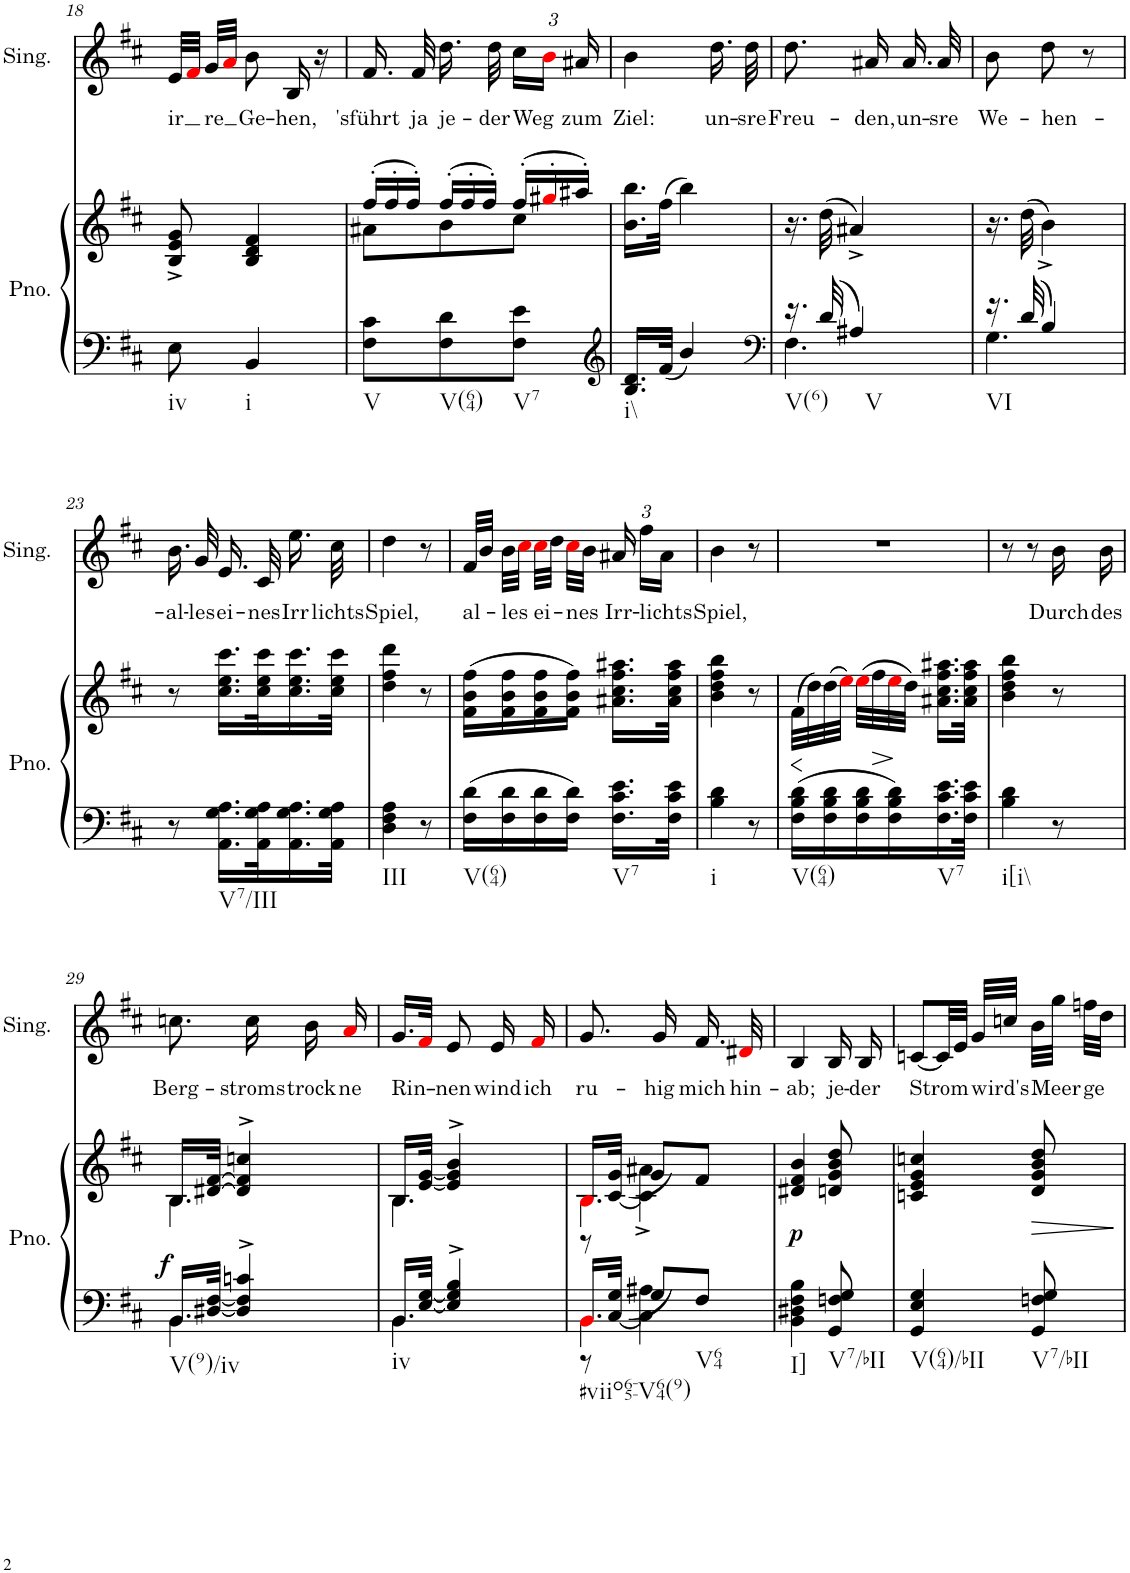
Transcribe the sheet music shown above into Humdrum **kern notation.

**kern	**kern	**dynam	**kern	**text
*part2	*part2	*part2	*part1	*part1
*staff3	*staff2	*staff2/3	*staff1	*staff1
*I"Pianoforte	*	*	*I"Singstimme	*
*I'Pno.	*	*	*I'Sing.	*
!!LO:PB:g=z
*clefF4	*clefG2	*	*clefG2	*
*k[f#c#]	*k[f#c#]	*	*k[f#c#]	*
*M3/8	*M3/8	*	*M3/8	*
=18	=18	=18	=18	=18
!LO:TX:b:t=iv	!	!	!	!
!	!	!	!	!LO:LY:b
8E\	8B/^ 8e/^ 8g/^	.	32e/LLL	ir
.	.	.	32f#i/JJJ	.
!	!	!	!	!LO:LY:b
.	.	.	32g/LLL	re
.	.	.	32ai/JJJ	.
!LO:TX:b:t=i	!	!	!	!
!	!	!	!	!LO:LY:b
4BB/	4B/ 4d/ 4f#/	.	8b\	Ge-
!	!	!	!	!LO:LY:b
.	.	.	16B/	-hen,
.	.	.	16r	.
=19	=19	=19	=19	=19
*	*Xtuplet	*	*	*
*	*^	*	*	*
!LO:TX:b:t=V	!	!	!	!	!
!	!	!	!	!	!LO:LY:b
8F#\ 8c#\L	(24ff#'/LL	8a#X\L	.	16.f#/	'sführt
.	24ff#'/	.	.	.	.
.	24ff#'/JJ)	.	.	.	.
!	!	!	!	!	!LO:LY:b
.	.	.	.	32f#/	ja
!LO:TX:b:t=V(64)	!	!	!	!	!
!	!	!	!	!	!LO:LY:b
8F#\ 8d\	(24ff#'/LL	8b\	.	16.dd\	je-
.	24ff#'/	.	.	.	.
.	24ff#'/JJ)	.	.	.	.
!	!	!	!	!	!LO:LY:b
.	.	.	.	32dd\	-der
*	*	*	*	*Xbrackettup	*
!LO:TX:b:t=V7	!	!	!	!	!
!	!	!	!	!	!LO:LY:b
8F#\ 8e\J	(24ff#'/LL	8cc#\J	.	24cc#\LL	Weg
.	24gg#X'i/	.	.	24bi\JJ	.
!	!	!	!	!	!LO:LY:b
.	24aa#X'/JJ)	.	.	24a#X/	zum
*	*v	*v	*	*	*
=20	=20	=20	=20	=20
*clefG2	*	*	*	*
!LO:TX:b:t=i\\	!	!	!	!
!	!	!	!	!LO:LY:b
16.B/ 16.d/LL	16.b\ 16.bb\LL	.	4b\	Ziel:
32f#/JJk	(32ff#\JJk	.	.	.
4b/	4bb\)	.	.	.
!	!	!	!	!LO:LY:b
.	.	.	16.dd\	un-
!	!	!	!	!LO:LY:b
.	.	.	32dd\	-sre
=21	=21	=21	=21	=21
*clefF4	*	*	*	*
*^	*	*	*	*
!LO:TX:b:t=V(6)	!	!	!	!	!
!	!	!	!	!	!LO:LY:b
16.r	4.F#\	16.r	.	8.dd\	Freu-
32d/	.	(32dd\	.	.	.
!LO:TX:b:t=V	!	!	!	!	!
4A#X/	.	4a#X^/)	.	.	.
!	!	!	!	!	!LO:LY:b
.	.	.	.	16a#X/	-den,
!	!	!	!	!	!LO:LY:b
.	.	.	.	16.a#/	un-
!	!	!	!	!	!LO:LY:b
.	.	.	.	32a#/	-sre
=22	=22	=22	=22	=22	=22
!LO:TX:b:t=VI	!	!	!	!	!
!	!	!	!	!	!LO:LY:b
16.r	4.G\	16.r	.	8b\	We-
32d/	.	(32dd\	.	.	.
!	!	!	!	!	!LO:LY:b
4B/	.	4b^<\)	.	8dd\	-hen-
.	.	.	.	8r	.
*v	*v	*	*	*	*
!!LO:LB:g=z
=23	=23	=23	=23	=23
!	!	!	!	!LO:LY:b
8r	8r	.	16.b\	al-
!	!	!	!	!LO:LY:b
.	.	.	32g/	-les
!LO:TX:b:t=V7/III	!	!	!	!
!	!	!	!	!LO:LY:b
16.AA\ 16.G\ 16.A\LL	16.cc#\ 16.ee\ 16.ccc#\LL	.	16.e/	ei-
!	!	!	!	!LO:LY:b
32AA\ 32G\ 32A\K	32cc#\ 32ee\ 32ccc#\K	.	32c#/	-nes
!	!	!	!	!LO:LY:b
16.AA\ 16.G\ 16.A\	16.cc#\ 16.ee\ 16.ccc#\	.	16.ee\	Irr-
!	!	!	!	!LO:LY:b
32AA\ 32G\ 32A\JJk	32cc#\ 32ee\ 32ccc#\JJk	.	32cc#\	-lichts
=24	=24	=24	=24	=24
!LO:TX:b:t=III	!	!	!	!
!	!	!	!	!LO:LY:b
4D\ 4F#\ 4A\	4dd\ 4ff#\ 4ddd\	.	4dd\	Spiel,
8r	8r	.	8r	.
=25	=25	=25	=25	=25
!LO:TX:b:t=V(64)	!	!	!	!
!	!	!	!	!LO:LY:b
16F#\ 16d\LL	(16f#\ 16b\ 16ff#\LL	.	32f#/LLL	al-
.	.	.	32b/JJJ	.
!	!	!	!	!LO:LY:b
16F#\ 16d\	16f#\ 16b\ 16ff#\	.	32b\LLL	-les
.	.	.	32cc#i\JJJ	.
!	!	!	!	!LO:LY:b
16F#\ 16d\	16f#\ 16b\ 16ff#\	.	32cc#i\LLL	ei-
.	.	.	32dd\JJJ	.
!	!	!	!	!LO:LY:b
16F#\ 16d\JJ	16f#\ 16b\ 16ff#\JJ)	.	32cc#i\LLL	-nes
.	.	.	32b\JJJ	.
!LO:TX:b:t=V7	!	!	!	!
!	!	!	!	!LO:LY:b
16.F#\ 16.c#\ 16.e\LL	16.a#X\ 16.cc#\ 16.ff#\ 16.aa#X\LL	.	24a#X/	Irr-
!	!	!	!	!LO:LY:b
.	.	.	24ff#\LL	-lichts
.	.	.	24a#\JJ	.
32F#\ 32c#\ 32e\JJk	32a#\ 32cc#\ 32ff#\ 32aa#\JJk	.	.	.
=26	=26	=26	=26	=26
!LO:TX:b:t=i	!	!	!	!
!	!	!	!	!LO:LY:b
4B\ 4d\	4b\ 4dd\ 4ff#\ 4bb\	.	4b\	Spiel,
8r	8r	.	8r	.
=27	=27	=27	=27	=27
!LO:TX:b:t=V(64)	!	!	!	!
!	!	!LO:HP:b	!	!
16F#\ 16B\ 16d\LL	(32f#\LLL	<	4.r	.
.	32dd\)	.	.	.
16F#\ 16B\ 16d\	(32dd\	.	.	.
.	32eei\JJJ)	.	.	.
16F#\ 16B\ 16d\	(32eei\LLL	.	.	.
!	!	!LO:HP:b	!	!
.	32ff#\	>	.	.
16F#\ 16B\ 16d\	32eei\	.	.	.
.	32dd\JJJ)	.	.	.
!LO:TX:b:t=V7	!	!	!	!
16.F#\ 16.c#\ 16.e\	16.a#X\ 16.cc#\ 16.ff#\ 16.aa#X\LL	.	.	.
32F#\ 32c#\ 32e\JJk	32a#\ 32cc#\ 32ff#\ 32aa#\JJk	.	.	.
.	.	[ ]	.	.
=28	=28	=28	=28	=28
!LO:TX:b:t=i[i\\	!	!	!	!
4B\ 4d\	4b\ 4dd\ 4ff#\ 4bb\	.	8r	.
.	.	.	8r	.
!	!	!	!	!LO:LY:b
8r	8r	.	16b\	Durch
!	!	!	!	!LO:LY:b
.	.	.	16b\	des
!!LO:LB:g=z
=29	=29	=29	=29	=29
*^	*^	*	*	*
!LO:TX:b:t=V(9)/iv	!	!	!	!	!	!
!	!	!	!	!LO:DY:a=2	!	!LO:LY:b
16.BB/LL	4.BB\	16.B/LL	4.B\	f	8.ccn\	Berg-
[<32D#X/ [<32F#/JJk	.	[32d#X/ [32f#/JJk	.	.	.	.
4D#/]^ 4F#/]^ 4cn/^	.	4d#/]^ 4f#/]^ 4ccn/^	.	.	.	.
!	!	!	!	!	!	!LO:LY:b
.	.	.	.	.	16cc\	-stroms
!	!	!	!	!	!	!LO:LY:b
.	.	.	.	.	16b\	trock-
!	!	!	!	!	!	!LO:LY:b
.	.	.	.	.	16ai/	-ne
=30	=30	=30	=30	=30	=30	=30
!LO:TX:b:t=iv	!	!	!	!	!	!
!	!	!	!	!	!	!LO:LY:b
16.BB/LL	4.BB\	16.B/LL	4.B\	.	16.g/LL	Rin-
[<32E/ [<32G/JJk	.	[<32e/ [<32g/JJk	.	.	32f#i/JJk	.
!	!	!	!	!	!	!LO:LY:b
4E/]^ 4G/]^ 4B/^	.	4e/]^ 4g/]^ 4b/^	.	.	8e/	-nen
!	!	!	!	!	!	!LO:LY:b
.	.	.	.	.	16e/	wind
!	!	!	!	!	!	!LO:LY:b
.	.	.	.	.	16f#i/	ich
=31	=31	=31	=31	=31	=31	=31
*^	*^	*^	*^	*	*	*
!LO:TX:b:t=#viio65-V64(9)	!	!	!	!	!	!	!	!	!	!
!	!	!	!	!	!	!	!	!	!	!LO:LY:b
16.BBi/LL	8ryy	4.BBi\	8r	16.Bi/LL	8ryy	4.Bi\	8r	.	8.g/	ru-
32C#/ 32G/JJk	.	.	.	(<(<32c#/ 32g/JJk	.	.	.	.	.	.
8G/L	4A#X\	.	4C#\	8g/L)	4a#X^\	.	4c#\)	.	.	.
!	!	!	!	!	!	!	!	!	!	!LO:LY:b
.	.	.	.	.	.	.	.	.	16g/	-hig
!LO:TX:b:t=V64	!	!	!	!	!	!	!	!	!	!
!	!	!	!	!	!	!	!	!	!	!LO:LY:b
8F#/J	.	.	.	8f#/J	.	.	.	.	16.f#/	mich
!	!	!	!	!	!	!	!	!	!	!LO:LY:b
.	.	.	.	.	.	.	.	.	32d#Xi/	hin-
*v	*v	*v	*v	*	*	*	*	*	*	*
*	*v	*v	*v	*v	*	*	*
=32	=32	=32	=32	=32
!LO:TX:b:t=I]	!	!	!	!
!	!	!LO:DY:b	!	!LO:LY:b
4BB\ 4D#X\ 4F#\ 4B\	4d#X/ 4f#/ 4b/	p	4B/	-ab;
!LO:TX:b:t=V7/bII	!	!	!	!
!	!	!	!	!LO:LY:b
8GG/ 8Fn/ 8G/	8dn/ 8g/ 8b/ 8dd/	.	16B/	je-
!	!	!	!	!LO:LY:b
.	.	.	16B/	-der
=33	=33	=33	=33	=33
!LO:TX:b:t=V(64)/bII	!	!	!	!
!	!	!	!	!LO:LY:b
4GG/ 4E/ 4G/	4cn/ 4e/ 4g/ 4ccn/	.	[8cn/L	Strom
.	.	.	32c/LL]	.
.	.	.	32e/JJJ	.
!	!	!	!	!LO:LY:b
.	.	.	32g/LLL	wird's
.	.	.	32ccn/JJJ	.
!LO:TX:b:t=V7/bII	!	!	!	!
!	!	!LO:HP:b	!	!LO:LY:b
8GG/ 8Fn/ 8G/	8d/ 8g/ 8b/ 8dd/	>	32b\LLL	Meer
.	.	.	32gg\JJJ	.
!	!	!	!	!LO:LY:b
.	.	.	32ffn\LLL	ge
.	.	.	32dd\JJJ	.
.	.	]	.	.
=	=	=	=	=
*-	*-	*-	*-	*-
